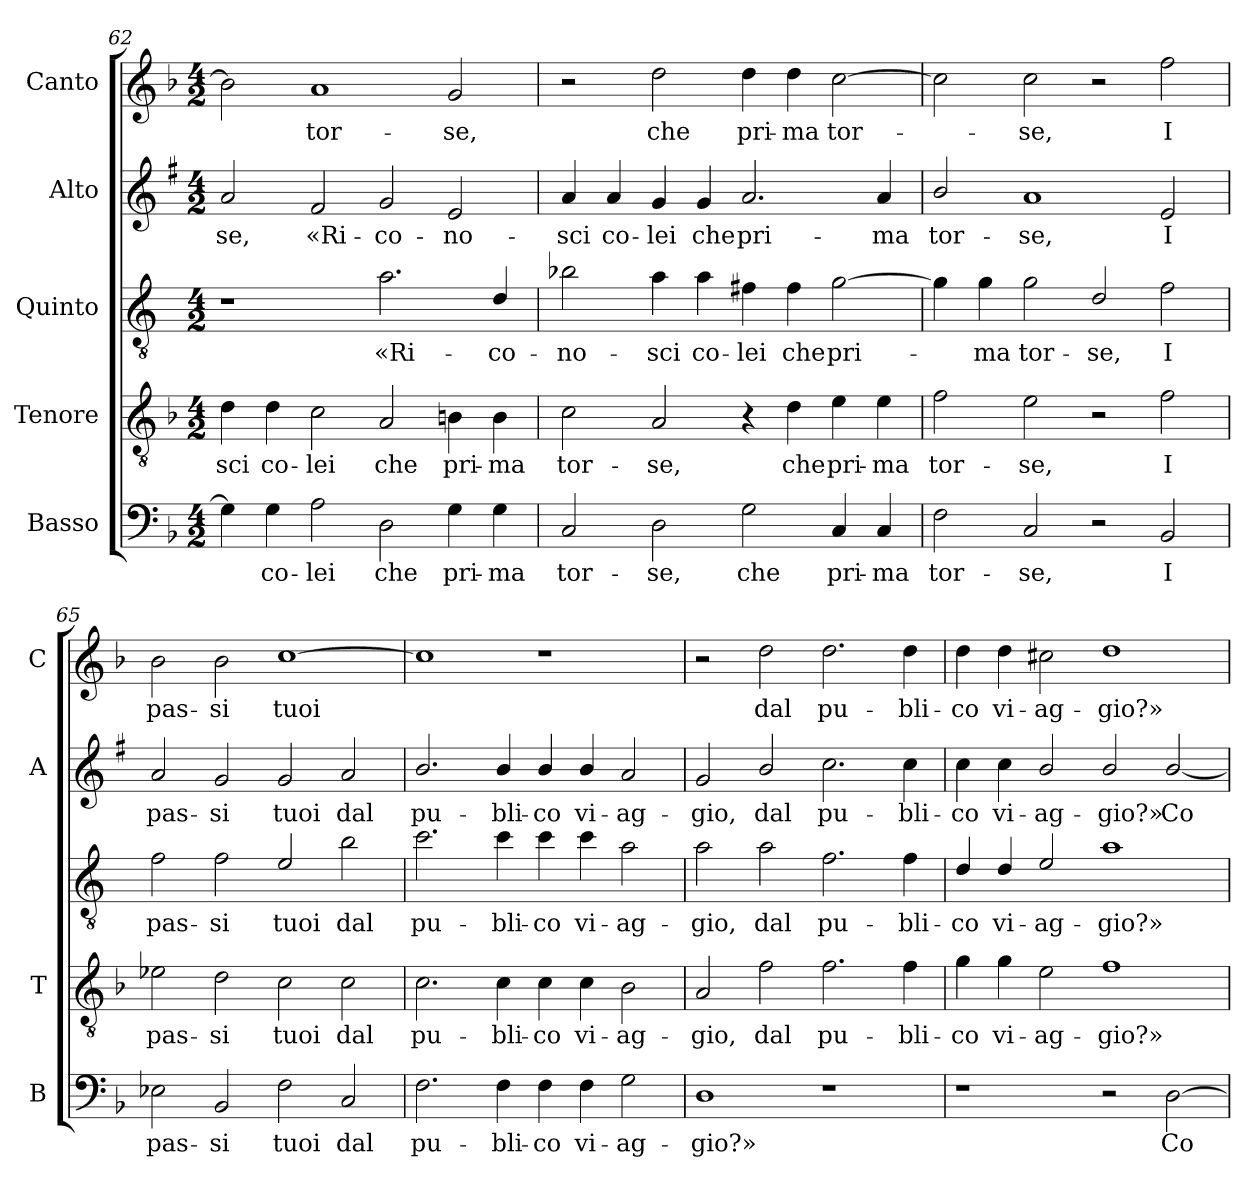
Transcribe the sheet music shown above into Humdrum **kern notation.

**kern	**text	**kern	**text	**kern	**text	**kern	**text	**kern	**text
*part5	*part5	*part4	*part4	*part3	*part3	*part2	*part2	*part1	*part1
*staff5	*staff5	*staff4	*staff4	*staff3	*staff3	*staff2	*staff2	*staff1	*staff1
*I"Basso	*	*I"Tenore	*	*I"Quinto	*	*I"Alto	*	*I"Canto	*
*I'B	*	*I'T	*	*	*	*I'A	*	*I'C	*
*clefF4	*	*clefGv2	*	*clefGv2	*	*clefG2	*	*clefG2	*
*	*	*	*	*ITrd4c7	*	*ITrd1c2	*	*	*
*k[b-]	*	*k[b-]	*	*k[b-]	*	*k[b-]	*	*k[b-]	*
*F:	*	*F:	*	*F:	*	*F:	*	*F:	*
*M4/2	*	*M4/2	*	*M4/2	*	*M4/2	*	*M4/2	*
=62	=62	=62	=62	=62	=62	=62	=62	=62	=62
!	!	!	!LO:LY:b	!	!	!	!LO:LY:b	!	!
4G\]	.	4d\	-sci	1r	.	2g/	-se,	2b-\]	.
!	!LO:LY:b	!	!LO:LY:b	!	!	!	!	!	!
4G\	co-	4d\	co-	.	.	.	.	.	.
!	!LO:LY:b	!	!LO:LY:b	!	!	!	!LO:LY:b	!	!LO:LY:b
2A\	-lei	2c\	-lei	.	.	2e/	«Ri-	1a	tor-
!	!LO:LY:b	!	!LO:LY:b	!	!LO:LY:b	!	!LO:LY:b	!	!
2D\	che	2A/	che	2.d\	«Ri-	2f/	-co-	.	.
!	!LO:LY:b	!	!LO:LY:b	!	!	!	!LO:LY:b	!	!LO:LY:b
4G\	pri-	4Bn\	pri-	.	.	2d/	-no-	2g/	-se,
!	!LO:LY:b	!	!LO:LY:b	!	!LO:LY:b	!	!	!	!
4G\	-ma	4B\	-ma	4G/	-co-	.	.	.	.
=63	=63	=63	=63	=63	=63	=63	=63	=63	=63
!	!LO:LY:b	!	!LO:LY:b	!	!LO:LY:b	!	!LO:LY:b	!	!
2C/	tor-	2c\	tor-	2e-X\	-no-	4g/	-sci	2r	.
!	!	!	!	!	!	!	!LO:LY:b	!	!
.	.	.	.	.	.	4g/	co-	.	.
!	!LO:LY:b	!	!LO:LY:b	!	!LO:LY:b	!	!LO:LY:b	!	!LO:LY:b
2D\	-se,	2A/	-se,	4d\	-sci	4f/	-lei	2dd\	che
!	!	!	!	!	!LO:LY:b	!	!LO:LY:b	!	!
.	.	.	.	4d\	co-	4f/	che	.	.
!	!LO:LY:b	!	!	!	!LO:LY:b	!	!LO:LY:b	!	!LO:LY:b
2G\	che	4r	.	4Bn\	-lei	2.g/	pri-	4dd\	pri-
!	!	!	!LO:LY:b	!	!LO:LY:b	!	!	!	!LO:LY:b
.	.	4d\	che	4B\	che	.	.	4dd\	-ma
!	!LO:LY:b	!	!LO:LY:b	!	!LO:LY:b	!	!	!	!LO:LY:b
4C/	pri-	4e\	pri-	[2c\	pri-	.	.	[2cc\	tor-
!	!LO:LY:b	!	!LO:LY:b	!	!	!	!LO:LY:b	!	!
4C/	-ma	4e\	-ma	.	.	4g/	-ma	.	.
=64	=64	=64	=64	=64	=64	=64	=64	=64	=64
!	!LO:LY:b	!	!LO:LY:b	!	!	!	!LO:LY:b	!	!
2F\	tor-	2f\	tor-	4c\]	.	2a/	tor-	2cc\]	.
!	!	!	!	!	!LO:LY:b	!	!	!	!
.	.	.	.	4c\	-ma	.	.	.	.
!	!LO:LY:b	!	!LO:LY:b	!	!LO:LY:b	!	!LO:LY:b	!	!LO:LY:b
2C/	-se,	2e\	-se,	2c\	tor-	1g	-se,	2cc\	-se,
!	!	!	!	!	!LO:LY:b	!	!	!	!
2r	.	2r	.	2G/	-se,	.	.	2r	.
!	!LO:LY:b	!	!LO:LY:b	!	!LO:LY:b	!	!LO:LY:b	!	!LO:LY:b
2BB-/	I	2f\	I	2B-\	I	2d/	I	2ff\	I
!!LO:LB:g=z
=65	=65	=65	=65	=65	=65	=65	=65	=65	=65
!	!LO:LY:b	!	!LO:LY:b	!	!LO:LY:b	!	!LO:LY:b	!	!LO:LY:b
2E-X\	pas-	2e-X\	pas-	2B-\	pas-	2g/	pas-	2b-\	pas-
!	!LO:LY:b	!	!LO:LY:b	!	!LO:LY:b	!	!LO:LY:b	!	!LO:LY:b
2BB-/	-si	2d\	-si	2B-\	-si	2f/	-si	2b-\	-si
!	!LO:LY:b	!	!LO:LY:b	!	!LO:LY:b	!	!LO:LY:b	!	!LO:LY:b
2F\	tuoi	2c\	tuoi	2A/	tuoi	2f/	tuoi	[1cc	tuoi
!	!LO:LY:b	!	!LO:LY:b	!	!LO:LY:b	!	!LO:LY:b	!	!
2C/	dal	2c\	dal	2e\	dal	2g/	dal	.	.
=66	=66	=66	=66	=66	=66	=66	=66	=66	=66
!	!LO:LY:b	!	!LO:LY:b	!	!LO:LY:b	!	!LO:LY:b	!	!
2.F\	pu-	2.c\	pu-	2.f\	pu-	2.a/	pu-	1cc]	.
!	!LO:LY:b	!	!LO:LY:b	!	!LO:LY:b	!	!LO:LY:b	!	!
4F\	-bli-	4c\	-bli-	4f\	-bli-	4a/	-bli-	.	.
!	!LO:LY:b	!	!LO:LY:b	!	!LO:LY:b	!	!LO:LY:b	!	!
4F\	-co	4c\	-co	4f\	-co	4a/	-co	1r	.
!	!LO:LY:b	!	!LO:LY:b	!	!LO:LY:b	!	!LO:LY:b	!	!
4F\	vi-	4c\	vi-	4f\	vi-	4a/	vi-	.	.
!	!LO:LY:b	!	!LO:LY:b	!	!LO:LY:b	!	!LO:LY:b	!	!
2G\	-ag-	2B-\	-ag-	2d\	-ag-	2g/	-ag-	.	.
=67	=67	=67	=67	=67	=67	=67	=67	=67	=67
!	!LO:LY:b	!	!LO:LY:b	!	!LO:LY:b	!	!LO:LY:b	!	!
1D	-gio?»	2A/	-gio,	2d\	-gio,	2f/	-gio,	2r	.
!	!	!	!LO:LY:b	!	!LO:LY:b	!	!LO:LY:b	!	!LO:LY:b
.	.	2f\	dal	2d\	dal	2a/	dal	2dd\	dal
!	!	!	!LO:LY:b	!	!LO:LY:b	!	!LO:LY:b	!	!LO:LY:b
1r	.	2.f\	pu-	2.B-\	pu-	2.b-\	pu-	2.dd\	pu-
!	!	!	!LO:LY:b	!	!LO:LY:b	!	!LO:LY:b	!	!LO:LY:b
.	.	4f\	-bli-	4B-\	-bli-	4b-\	-bli-	4dd\	-bli-
=68	=68	=68	=68	=68	=68	=68	=68	=68	=68
!	!	!	!LO:LY:b	!	!LO:LY:b	!	!LO:LY:b	!	!LO:LY:b
1r	.	4g\	-co	4G/	-co	4b-\	-co	4dd\	-co
!	!	!	!LO:LY:b	!	!LO:LY:b	!	!LO:LY:b	!	!LO:LY:b
.	.	4g\	vi-	4G/	vi-	4b-\	vi-	4dd\	vi-
!	!	!	!LO:LY:b	!	!LO:LY:b	!	!LO:LY:b	!	!LO:LY:b
.	.	2e\	-ag-	2A/	-ag-	2a/	-ag-	2cc#X\	-ag-
!	!	!	!LO:LY:b	!	!LO:LY:b	!	!LO:LY:b	!	!LO:LY:b
2r	.	1f	-gio?»	1d	-gio?»	2a/	-gio?»	1dd	-gio?»
!	!LO:LY:b	!	!	!	!	!	!LO:LY:b	!	!
[2D\	Co-	.	.	.	.	[2a/	Co-	.	.
=	=	=	=	=	=	=	=	=	=
*-	*-	*-	*-	*-	*-	*-	*-	*-	*-
